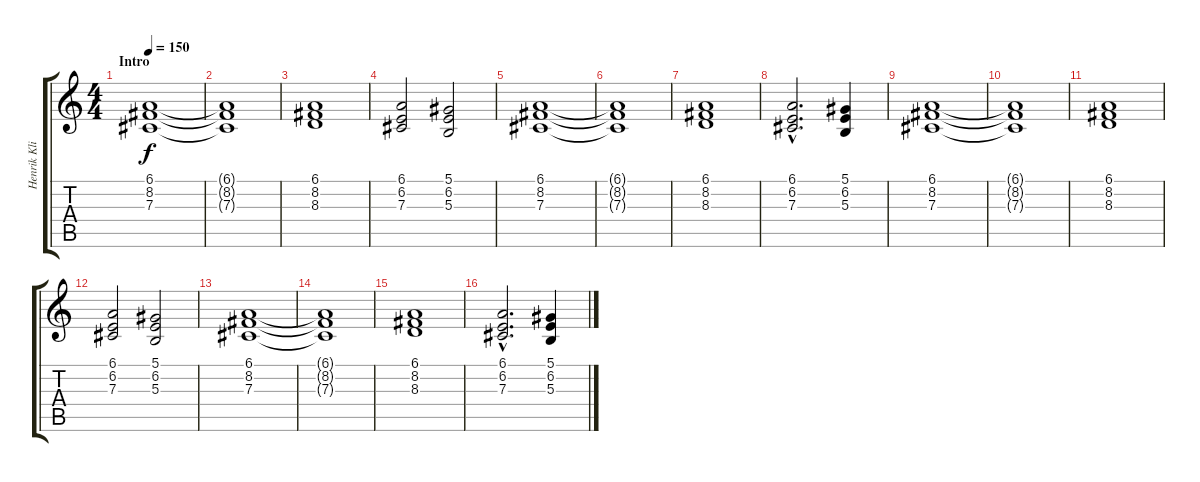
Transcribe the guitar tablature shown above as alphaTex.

\track ("Henrik Klingenberg - Strings" "Henrik Kli") {instrument stringensemble1}
\staff {score tabs}
\tuning (Eb4 Bb3 Gb3 Db3 Ab2 Eb2) {hide}
\ts (4 4)
\section ("" "Intro")
\tempo 150
\clef g2
\ks c
(6.1 8.2 7.3).1{dy f instrument stringensemble1} |
(6.1{t} 8.2{t} 7.3{t}).1 |
(6.1 8.2 8.3).1 |
(6.1 6.2 7.3).2 (5.1 6.2 5.3).2 |
(6.1 8.2 7.3).1 |
(6.1{t} 8.2{t} 7.3{t}).1 |
(6.1 8.2 8.3).1 |
(6.1{hac} 6.2{hac} 7.3{hac}).2{d} (5.1 6.2 5.3).4 |
(6.1 8.2 7.3).1 |
(6.1{t} 8.2{t} 7.3{t}).1 |
(6.1 8.2 8.3).1 |
(6.1 6.2 7.3).2 (5.1 6.2 5.3).2 |
(6.1 8.2 7.3).1 |
(6.1{t} 8.2{t} 7.3{t}).1 |
(6.1 8.2 8.3).1 |
(6.1{hac} 6.2{hac} 7.3{hac}).2{d} (5.1 6.2 5.3).4
